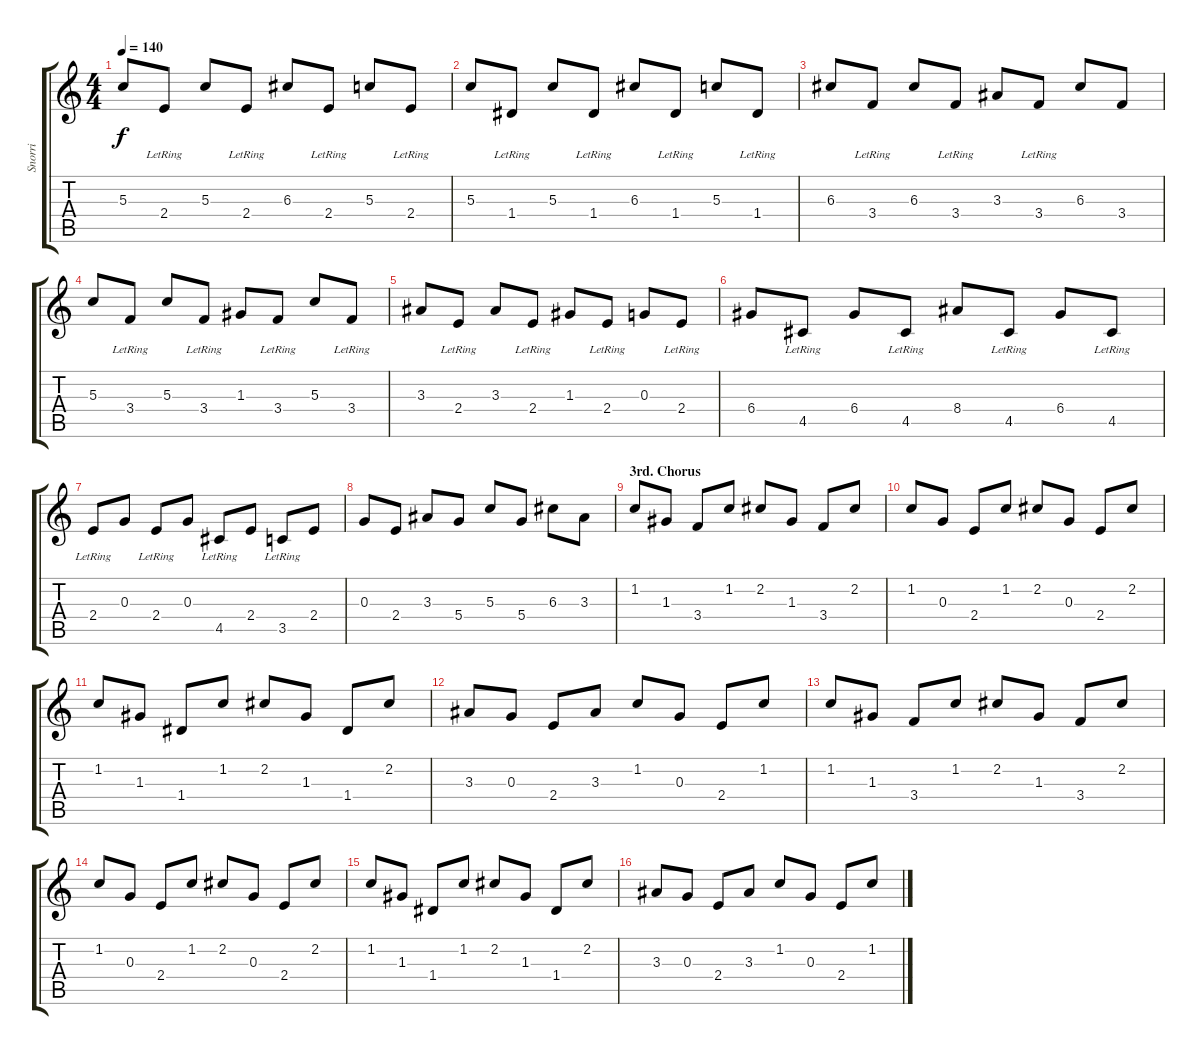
\track ("Snorri" "Snorri") {instrument distortionguitar}
\staff {score tabs}
\tuning (E4 B3 G3 D3 A2 E2) {hide}
\ts (4 4)
\tempo 140
\clef g2
\ks c
5.3.8{dy f} 2.4{lr}.8 5.3.8 2.4{lr}.8 6.3.8 2.4{lr}.8 5.3.8 2.4{lr}.8 |
5.3.8 1.4{lr}.8 5.3.8 1.4{lr}.8 6.3.8 1.4{lr}.8 5.3.8 1.4{lr}.8 |
6.3.8 3.4{lr}.8 6.3.8 3.4{lr}.8 3.3.8 3.4{lr}.8 6.3.8 3.4.8 |
5.3.8 3.4{lr}.8 5.3.8 3.4{lr}.8 1.3.8 3.4{lr}.8 5.3.8 3.4{lr}.8 |
3.3.8 2.4{lr}.8 3.3.8 2.4{lr}.8 1.3.8 2.4{lr}.8 0.3.8 2.4{lr}.8 |
6.4.8 4.5{lr}.8 6.4.8 4.5{lr}.8 8.4.8 4.5{lr}.8 6.4.8 4.5{lr}.8 |
2.4{lr}.8 0.3.8 2.4{lr}.8 0.3.8 4.5{lr}.8 2.4.8 3.5{lr}.8 2.4.8 |
0.3.8 2.4.8 3.3.8 5.4.8 5.3.8 5.4.8 6.3.8 3.3.8 |
\section ("" "3rd. Chorus")
1.2.8 1.3.8 3.4.8 1.2.8 2.2.8 1.3.8 3.4.8 2.2.8 |
1.2.8 0.3.8 2.4.8 1.2.8 2.2.8 0.3.8 2.4.8 2.2.8 |
1.2.8 1.3.8 1.4.8 1.2.8 2.2.8 1.3.8 1.4.8 2.2.8 |
3.3.8 0.3.8 2.4.8 3.3.8 1.2.8 0.3.8 2.4.8 1.2.8 |
1.2.8 1.3.8 3.4.8 1.2.8 2.2.8 1.3.8 3.4.8 2.2.8 |
1.2.8 0.3.8 2.4.8 1.2.8 2.2.8 0.3.8 2.4.8 2.2.8 |
1.2.8 1.3.8 1.4.8 1.2.8 2.2.8 1.3.8 1.4.8 2.2.8 |
3.3.8 0.3.8 2.4.8 3.3.8 1.2.8 0.3.8 2.4.8 1.2.8
